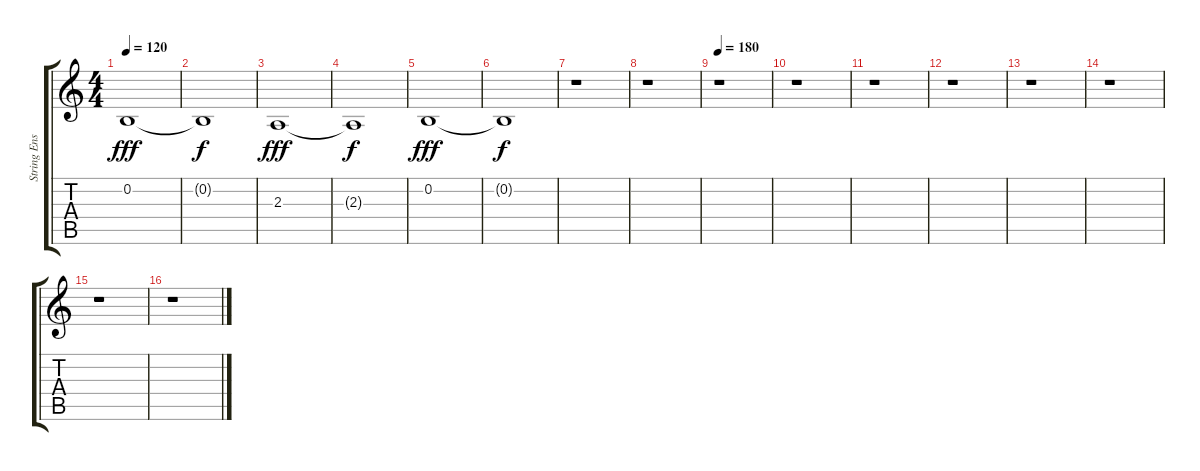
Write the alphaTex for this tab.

\track ("String Ensemble" "String Ens") {instrument stringensemble1}
\staff {score tabs}
\tuning (E4 B3 G3 D3 A2 E2) {hide}
\ts (4 4)
\tempo 120
\clef g2
\ks c
0.2.1{dy fff} |
0.2{t}.1{dy f} |
2.3.1{dy fff} |
2.3{t}.1{dy f} |
0.2.1{dy fff} |
0.2{t}.1{dy f} |
r.1 |
r.1 |
\tempo 180
r.1 |
r.1 |
r.1 |
r.1 |
r.1 |
r.1 |
r.1 |
r.1
